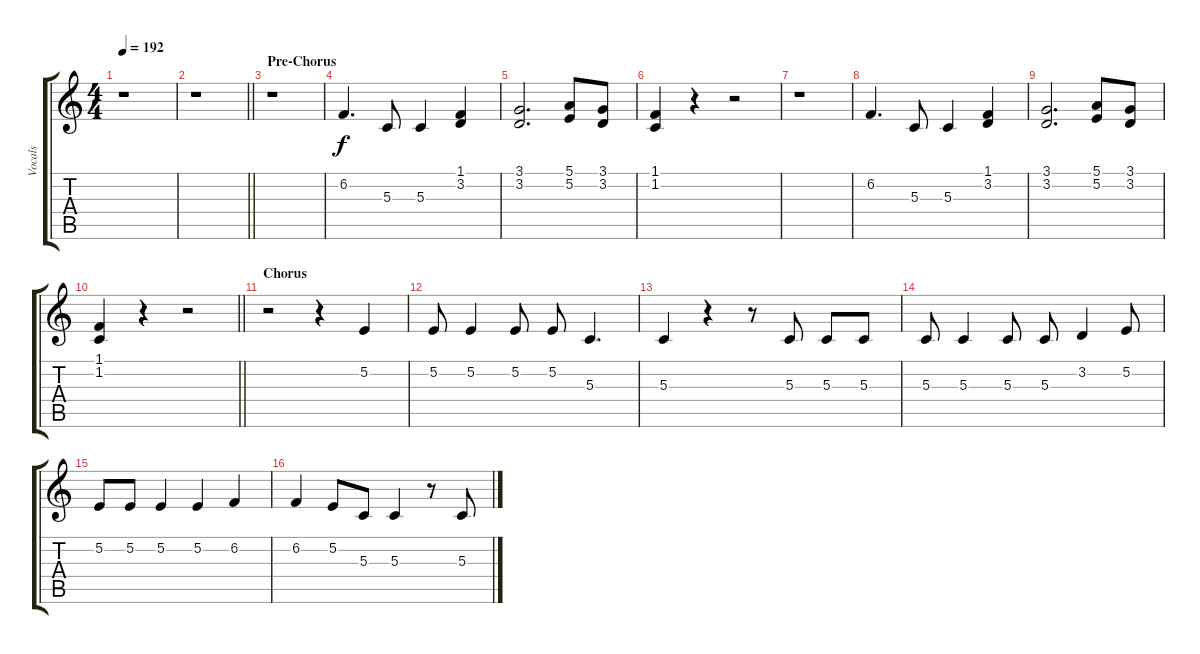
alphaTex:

\track ("Vocals" "Vocals") {instrument tenorsax}
\staff {score tabs}
\tuning (E4 B3 G3 D3 A2 E2) {hide}
\ts (4 4)
\tempo 192
\clef g2
\ks c
r.1{dy f} |
\barLineRight lightlight
r.1 |
\section ("" "Pre-Chorus")
r.1 |
6.2.4{d} 5.3.8 5.3.4 (1.1 3.2).4 |
(3.1 3.2).2{d} (5.1 5.2).8 (3.1 3.2).8 |
(1.1 1.2).4 r.4 r.2 |
r.1 |
6.2.4{d} 5.3.8 5.3.4 (1.1 3.2).4 |
(3.1 3.2).2{d} (5.1 5.2).8 (3.1 3.2).8 |
\barLineRight lightlight
(1.1 1.2).4 r.4 r.2 |
\section ("" "Chorus")
r.2 r.4 5.2.4 |
5.2.8 5.2.4 5.2.8 5.2.8 5.3.4{d} |
5.3.4 r.4 r.8 5.3.8 5.3.8 5.3.8 |
5.3.8 5.3.4 5.3.8 5.3.8 3.2.4 5.2.8 |
5.2.8 5.2.8 5.2.4 5.2.4 6.2.4 |
6.2.4 5.2.8 5.3.8 5.3.4 r.8 5.3.8
